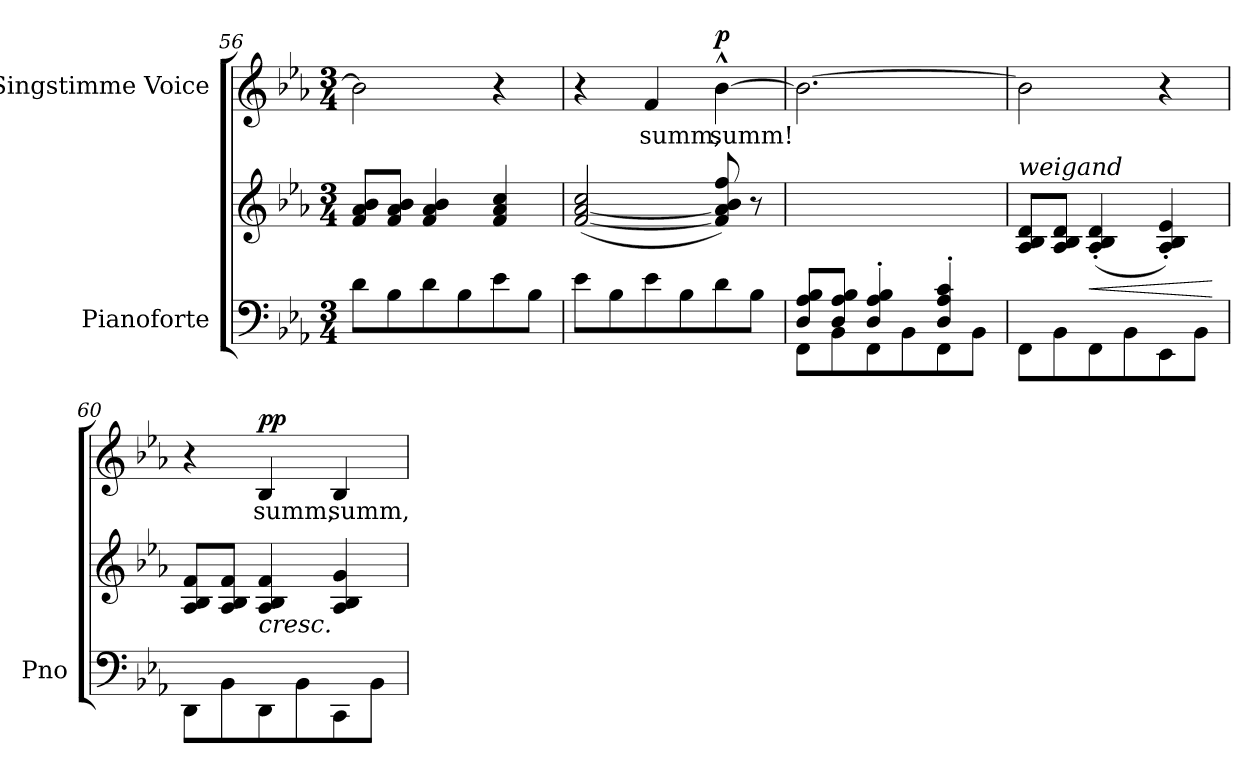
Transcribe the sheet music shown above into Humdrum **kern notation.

**kern	**kern	**dynam	**kern	**text	**dynam
*part2	*part2	*part2	*part1	*part1	*part1
*staff3	*staff2	*staff2/3	*staff1	*staff1	*staff1
*I"Pianoforte	*	*	*I"Singstimme Voice	*	*
*I'Pno	*	*	*	*	*
*clefF4	*clefG2	*	*clefG2	*	*
*k[b-e-a-]	*k[b-e-a-]	*	*k[b-e-a-]	*	*
*M3/4	*M3/4	*	*M3/4	*	*
=56	=56	=56	=56	=56	=56
8d\L	8f/ 8a-/ 8b-/L	.	2b-\]	.	.
8B-\	8f/ 8a-/ 8b-/J	.	.	.	.
8d\	4f/ 4a-/ 4b-/	.	.	.	.
8B-\	.	.	.	.	.
8e-\	4f/ 4a-/ 4cc/	.	4r	.	.
8B-\J	.	.	.	.	.
=57	=57	=57	=57	=57	=57
8e-\L	([2f/ [2a-/ 2cc/	.	4r	.	.
8B-\	.	.	.	.	.
8e-\	.	.	4f/	summ,	.
8B-\	.	.	.	.	.
!	!	!	!	!	!LO:DY:a
8d\	8f/] 8a-/] 8b-/ 8ff/)	.	[4b-^^\	summ!	p
8B-\J	8r	.	.	.	.
=58	=58	=58	=58	=58	=58
*^	*	*	*	*	*
8D/ 8A-/ 8B-/L	8FF\L	2.ryy	.	2.b-\_	.	.
8D/ 8A-/ 8B-/J	8BB-\	.	.	.	.	.
4D/'> 4A-/'> 4B-/'>	8FF\	.	.	.	.	.
.	8BB-\	.	.	.	.	.
4D/'> 4A-/'> 4c/'>	8FF\	.	.	.	.	.
.	8BB-\J	.	.	.	.	.
=59	=59	=59	=59	=59	=59	=59
!	!	!LO:TX:i:t=weigand	!	!	!	!
*v	*v	*	*	*	*	*
8FF\L	8A-/ 8B-/ 8d/L	.	2b-\]	.	.
8BB-\	8A-/ 8B-/ 8d/J	.	.	.	.
!	!	!LO:HP:b	!	!	!
8FF\	(>4A-/'> 4B-/'> 4d/'>	<	.	.	.
8BB-\	.	.	.	.	.
8EE-\	4A-/'> 4B-/'> 4e-/'>)	.	4r	.	.
8BB-\J	.	.	.	.	.
.	.	[	.	.	.
=60	=60	=60	=60	=60	=60
8DD\L	8A-/ 8B-/ 8f/L	.	4r	.	.
8BB-\	8A-/ 8B-/ 8f/J	.	.	.	.
!	!LO:TX:b:i:t=cresc.	!	!	!	!
!	!	!	!	!	!LO:DY:a
8DD\	4A-/ 4B-/ 4f/	.	4B-/	summ,	pp
8BB-\	.	.	.	.	.
8CC\	4A-/ 4B-/ 4g/	.	4B-/	summ,	.
8BB-\J	.	.	.	.	.
=	=	=	=	=	=
*-	*-	*-	*-	*-	*-
